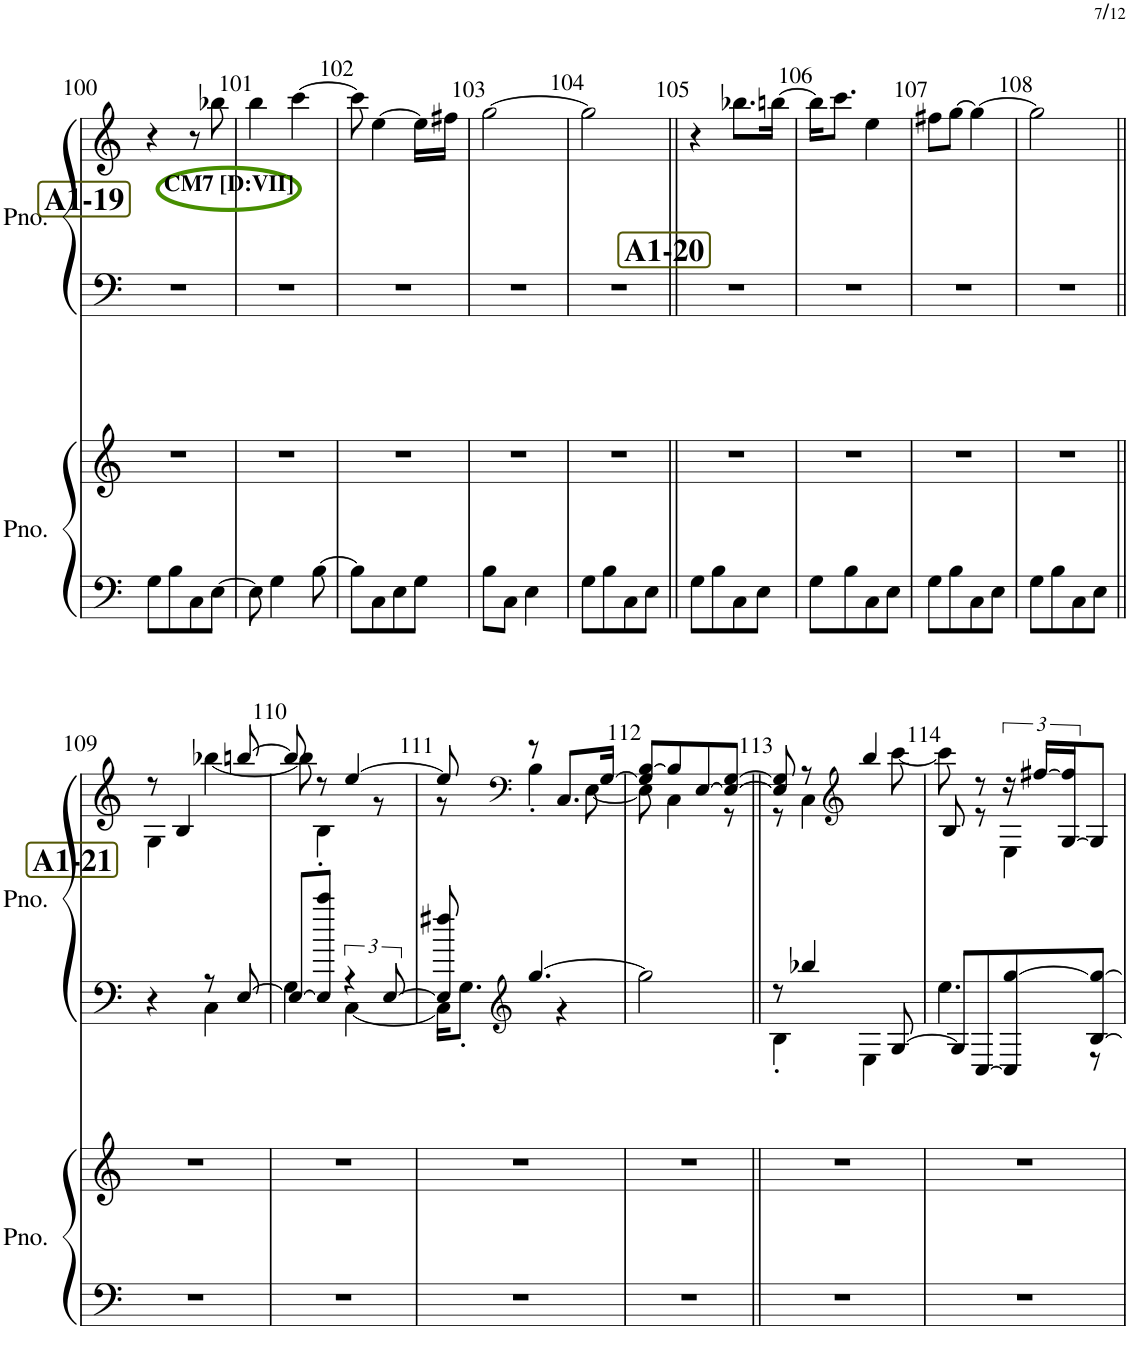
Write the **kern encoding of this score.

**kern	**kern	**kern	**kern
*part2	*part2	*part1	*part1
*staff4	*staff3	*staff2	*staff1
*I"ピアノ	*	*I"ピアノ	*
!!LO:PB:g=z
*clefF4	*clefG2	*clefF4	*clefG2
*k[]	*k[]	*k[]	*k[]
*M4/8	*M4/8	*M4/8	*M4/8
!!LO:REH:place=s1:b:B:cj:fs=15:t=A1-19
=100	=100	=100	=100
!	!	!	!LO:TX:b:B:t=CM7 [D&colon;VII]
8G\L	2r	2r	4r
8B\	.	.	.
8C\	.	.	8r
[8E\J	.	.	8bb-X\
=101	=101	=101	=101
8E\]	2r	2r	4bb\
4G\	.	.	.
.	.	.	[4ccc\
[8B\	.	.	.
=102	=102	=102	=102
8B\L]	2r	2r	8ccc\]
8C\	.	.	[4ee\
8E\	.	.	.
8G\J	.	.	16ee\LL]
.	.	.	16ff#X\JJ
=103	=103	=103	=103
8B\L	2r	2r	[2gg\
8C\J	.	.	.
4E\	.	.	.
=104	=104	=104	=104
8G\L	2r	2r	2gg\]
8B\	.	.	.
8C\	.	.	.
8E\J	.	.	.
!!LO:REH:place=s1:b:B:cj:fs=15:t=A1-20
=105||	=105||	=105||	=105||
8G\L	2r	2r	4r
8B\	.	.	.
8C\	.	.	8.bb-X\L
8E\J	.	.	.
.	.	.	[16bbn\Jk
=106	=106	=106	=106
8G\L	2r	2r	16bb\KL]
.	.	.	8.ccc\J
8B\	.	.	.
8C\	.	.	4ee\
8E\J	.	.	.
=107	=107	=107	=107
8G\L	2r	2r	8ff#X\L
8B\	.	.	[8gg\J
8C\	.	.	4gg\_
8E\J	.	.	.
=108	=108	=108	=108
8G\L	2r	2r	2gg\]
8B\	.	.	.
8C\	.	.	.
8E\J	.	.	.
!!LO:LB:g=z
!!LO:REH:place=s1:b:B:cj:fs=15:t=A1-21
=109||	=109||	=109||	=109||
*	*	*^	*^
2r	2r	4r	4ryy	8r	4G\
.	.	.	.	4B/	.
.	.	8r	4C\	.	[4bb-X\
.	.	[8E/	.	[8bbn/	.
=110	=110	=110	=110	=110	=110
2r	2r	8E/L_	4G\	8bb/]	8bb-\]
.	.	8E/] 8ccc/J	.	8r	4B'\
.	.	6r	[4C\	[4ee/	.
.	.	.	.	.	8r
.	.	[12E/	.	.	.
=111	=111	=111	=111	=111	=111
2r	2r	8E/] 8ff#X/	16C\KL]	8ee/]	8r
.	.	.	8.G'\J	.	.
*	*	*clefG2	*	*clefF4	*
.	.	[4.gg/	.	8r	4B'\
.	.	.	4r	8.C/L	.
.	.	.	.	.	[8E\
.	.	.	.	[16G/Jk	.
*	*	*v	*v	*	*
=112	=112	=112	=112	=112
2r	2r	2gg\]	8G/] [8B/L	8E\]
.	.	.	8B/]	4C\
.	.	.	[8E/	.
.	.	.	8E/_ [8G/J	8r
=113||	=113||	=113||	=113||	=113||
*	*	*^	*	*
2r	2r	8r	4B'\	8E/] 8G/]	8r
.	.	4bb-X/	.	8r	4C\
*	*	*	*	*clefG2	*
.	.	.	4E\	4bb/	.
.	.	[8G/	.	.	[8ccc\
=114	=114	=114	=114	=114	=114
2r	2r	8G/L]	4.ee\	8B/	8ccc\]
.	.	[8C/	.	8r	8r
.	.	8C/] [8gg/	.	24r	4E\
.	.	.	.	[24ff#X/LL	.
.	.	.	.	[24G/ 24ff#/]J	.
.	.	[8B/ 8gg/_J	8r	8G/J]	.
*	*	*v	*v	*	*
*	*	*	*v	*v
=	=	=	=
*-	*-	*-	*-
